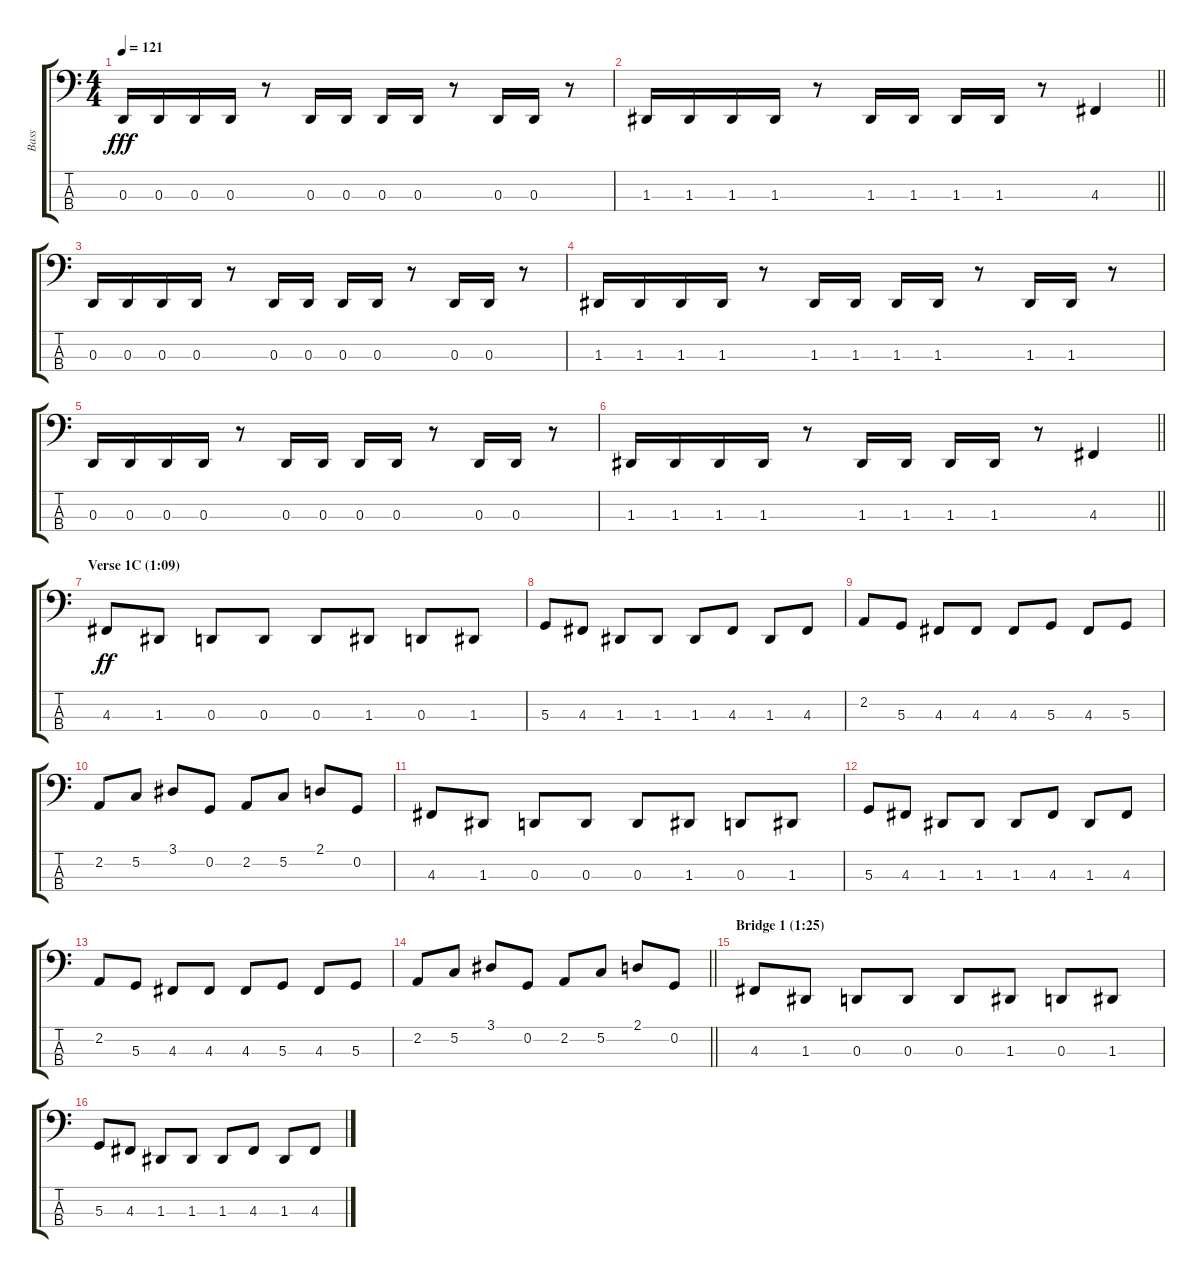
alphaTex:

\track ("Bass" "Bass") {instrument slapbass1}
\staff {score tabs}
\tuning (C2 G1 D1 A0) {hide}
\ts (4 4)
\tempo 121
\clef f4
\ks c
0.3.16{dy fff} 0.3.16 0.3.16 0.3.16 r.8 0.3.16 0.3.16 0.3.16 0.3.16 r.8 0.3.16 0.3.16 r.8 |
\barLineRight lightlight
1.3.16 1.3.16 1.3.16 1.3.16 r.8 1.3.16 1.3.16 1.3.16 1.3.16 r.8 4.3.4 |
0.3.16 0.3.16 0.3.16 0.3.16 r.8 0.3.16 0.3.16 0.3.16 0.3.16 r.8 0.3.16 0.3.16 r.8 |
1.3.16 1.3.16 1.3.16 1.3.16 r.8 1.3.16 1.3.16 1.3.16 1.3.16 r.8 1.3.16 1.3.16 r.8 |
0.3.16 0.3.16 0.3.16 0.3.16 r.8 0.3.16 0.3.16 0.3.16 0.3.16 r.8 0.3.16 0.3.16 r.8 |
\barLineRight lightlight
1.3.16 1.3.16 1.3.16 1.3.16 r.8 1.3.16 1.3.16 1.3.16 1.3.16 r.8 4.3.4 |
\section ("" "Verse 1C (1:09)")
4.3.8{dy ff} 1.3.8 0.3.8 0.3.8 0.3.8 1.3.8 0.3.8 1.3.8 |
5.3.8 4.3.8 1.3.8 1.3.8 1.3.8 4.3.8 1.3.8 4.3.8 |
2.2.8 5.3.8 4.3.8 4.3.8 4.3.8 5.3.8 4.3.8 5.3.8 |
2.2.8 5.2.8 3.1.8 0.2.8 2.2.8 5.2.8 2.1.8 0.2.8 |
4.3.8 1.3.8 0.3.8 0.3.8 0.3.8 1.3.8 0.3.8 1.3.8 |
5.3.8 4.3.8 1.3.8 1.3.8 1.3.8 4.3.8 1.3.8 4.3.8 |
2.2.8 5.3.8 4.3.8 4.3.8 4.3.8 5.3.8 4.3.8 5.3.8 |
\barLineRight lightlight
2.2.8 5.2.8 3.1.8 0.2.8 2.2.8 5.2.8 2.1.8 0.2.8 |
\section ("" "Bridge 1 (1:25)")
4.3.8 1.3.8 0.3.8 0.3.8 0.3.8 1.3.8 0.3.8 1.3.8 |
5.3.8 4.3.8 1.3.8 1.3.8 1.3.8 4.3.8 1.3.8 4.3.8
